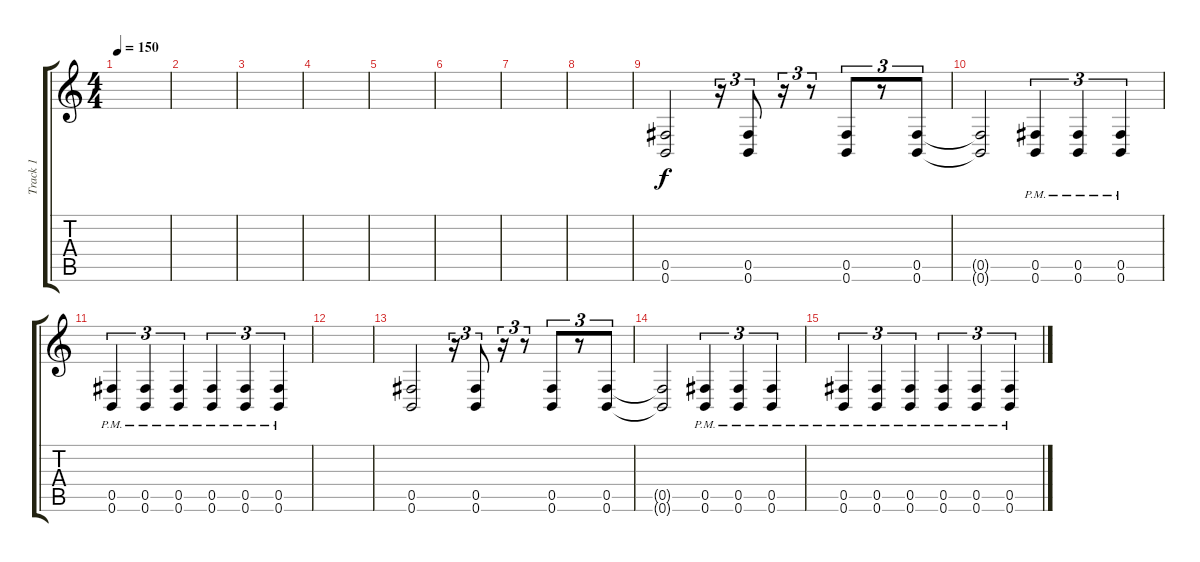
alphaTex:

\track ("Track 1" "Track 1") {instrument distortionguitar}
\staff {score tabs}
\tuning (Db4 Ab3 E3 B2 Gb2 B1) {hide}
\ts (4 4)
\tempo 150
\clef g2
\ks c
|
|
|
|
|
|
|
|
(0.5 0.6).2 r.16{tu (3 2)} (0.5 0.6).8{tu (3 2)} r.16{tu (3 2)} r.8{tu (3 2)} (0.5 0.6).8{tu (3 2)} r.8{tu (3 2)} (0.5 0.6).8{tu (3 2)} |
(0.5{t} 0.6{t}).2 (0.5{pm} 0.6{pm}).4{tu (3 2)} (0.5{pm} 0.6{pm}).4{tu (3 2)} (0.5{pm} 0.6{pm}).4{tu (3 2)} |
(0.5{pm} 0.6{pm}).4{tu (3 2)} (0.5{pm} 0.6{pm}).4{tu (3 2)} (0.5{pm} 0.6{pm}).4{tu (3 2)} (0.5{pm} 0.6{pm}).4{tu (3 2)} (0.5{pm} 0.6{pm}).4{tu (3 2)} (0.5{pm} 0.6{pm}).4{tu (3 2)} |
|
(0.5 0.6).2 r.16{tu (3 2)} (0.5 0.6).8{tu (3 2)} r.16{tu (3 2)} r.8{tu (3 2)} (0.5 0.6).8{tu (3 2)} r.8{tu (3 2)} (0.5 0.6).8{tu (3 2)} |
(0.5{t} 0.6{t}).2 (0.5{pm} 0.6{pm}).4{tu (3 2)} (0.5{pm} 0.6{pm}).4{tu (3 2)} (0.5{pm} 0.6{pm}).4{tu (3 2)} |
(0.5{pm} 0.6{pm}).4{tu (3 2)} (0.5{pm} 0.6{pm}).4{tu (3 2)} (0.5{pm} 0.6{pm}).4{tu (3 2)} (0.5{pm} 0.6{pm}).4{tu (3 2)} (0.5{pm} 0.6{pm}).4{tu (3 2)} (0.5{pm} 0.6{pm}).4{tu (3 2)}
